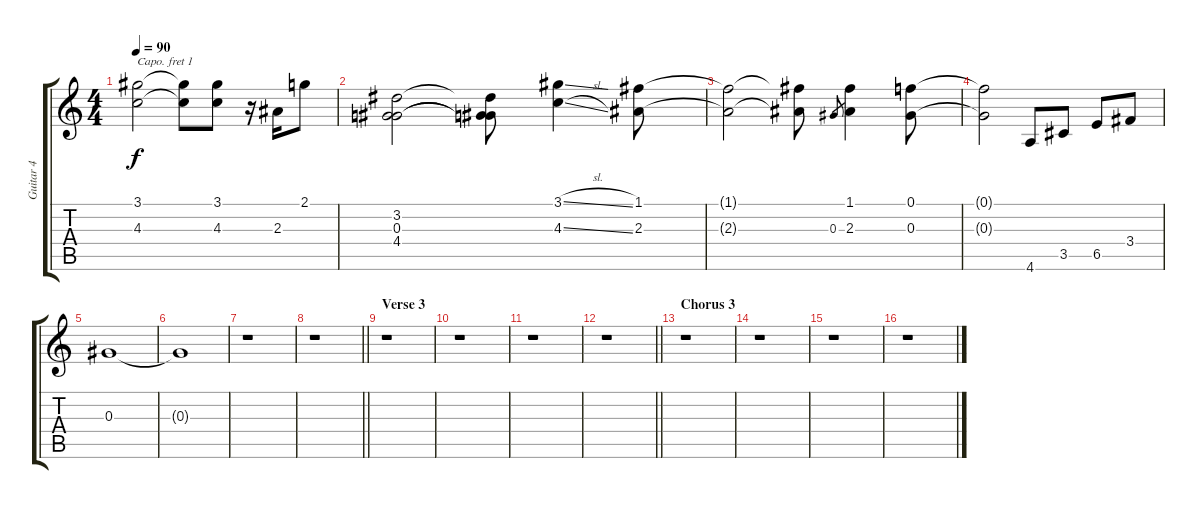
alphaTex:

\track ("Guitar 4" "Guitar 4") {instrument acousticguitarsteel}
\staff {score tabs}
\capo 1
\tuning (E4 B3 G3 D3 A2 E2) {hide}
\ts (4 4)
\tempo 90
\clef g2
\ks c
(3.1 4.3{t}).2{dy f} (3.1{t} 4.3{t}).8 (3.1 4.3).8 r.16 2.3.16 2.1.8 |
(3.2 0.3 4.4).2 (3.2{t} 0.3{t} 4.4{t}).8 (3.1{sl} 4.3{sl}).4 (1.1 2.3).8 |
(1.1{t} 2.3{t}).2 (1.1{t} 2.3{t}).8 0.3.8{gr} (1.1 2.3).4 (0.1 0.3).8 |
(0.1{t} 0.3{t}).2 4.6.8 3.5.8 6.5.8 3.4.8 |
0.3.1 |
0.3{t}.1 |
r.1 |
\barLineRight lightlight
r.1 |
\section ("" "Verse 3")
r.1 |
r.1 |
r.1 |
\barLineRight lightlight
r.1 |
\section ("" "Chorus 3")
r.1 |
r.1 |
r.1 |
r.1
